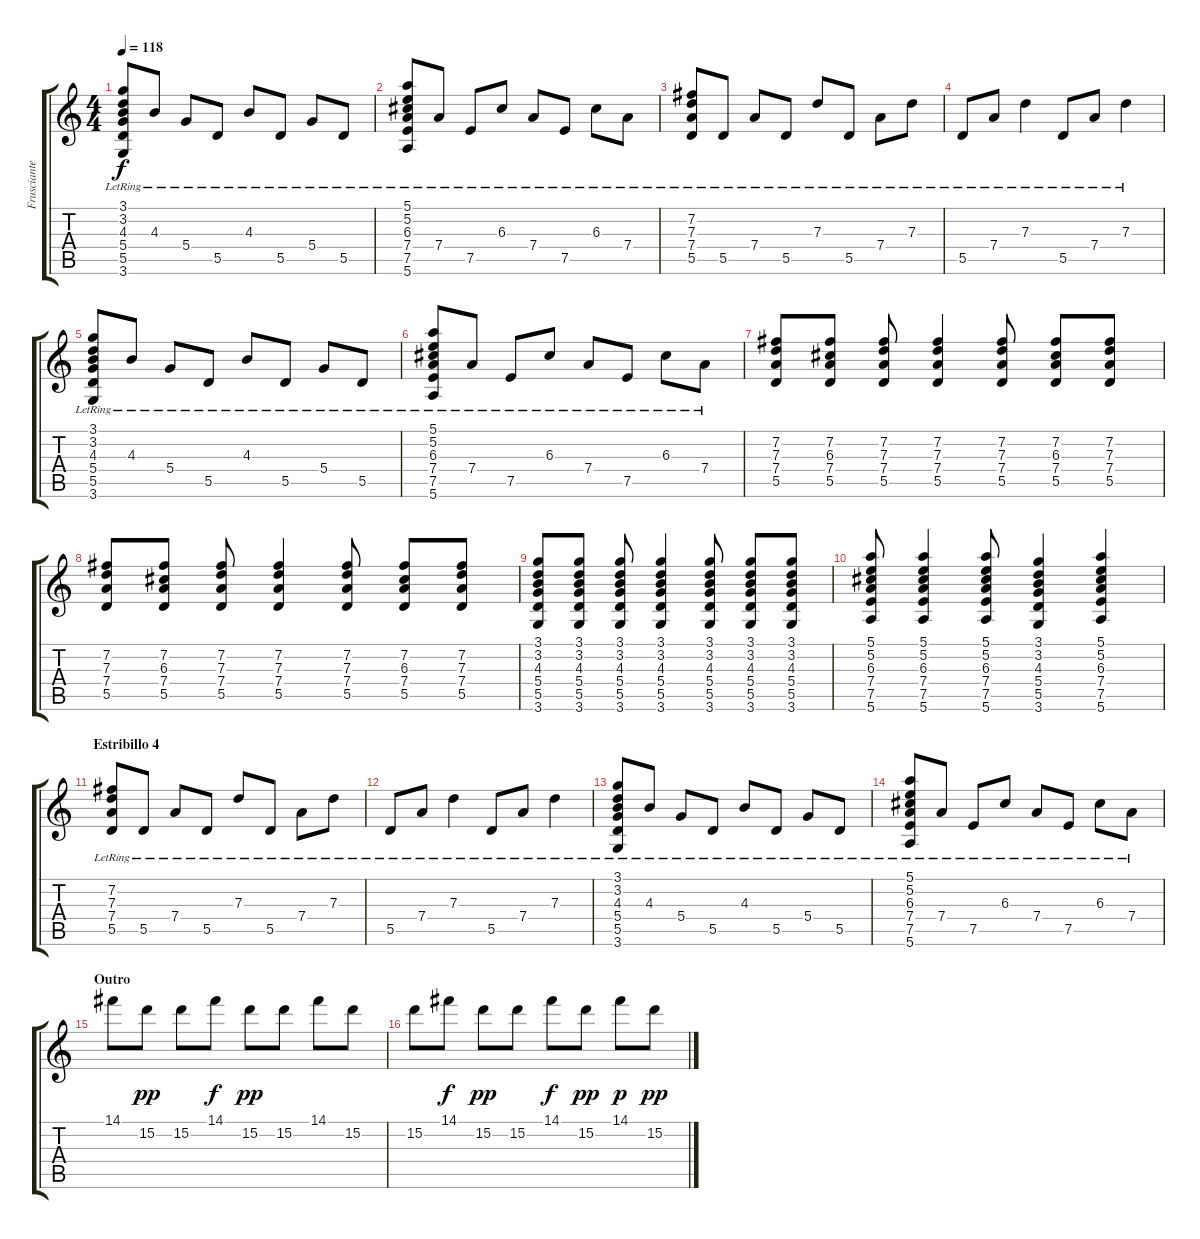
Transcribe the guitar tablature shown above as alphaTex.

\track ("Frusciante - Guitar" "Frusciante") {instrument electricguitarclean}
\staff {score tabs}
\tuning (E4 B3 G3 D3 A2 E2) {hide}
\ts (4 4)
\tempo 118
\clef g2
\ks c
(3.1{lr} 3.2{lr} 4.3{lr} 5.4{lr} 5.5{lr} 3.6{lr}).8{dy f} 4.3{lr}.8 5.4{lr}.8 5.5{lr}.8 4.3{lr}.8 5.5{lr}.8 5.4{lr}.8 5.5{lr}.8 |
(5.1{lr} 5.2{lr} 6.3{lr} 7.4{lr} 7.5{lr} 5.6{lr}).8 7.4{lr}.8 7.5{lr}.8 6.3{lr}.8 7.4{lr}.8 7.5{lr}.8 6.3{lr}.8 7.4{lr}.8 |
(7.2{lr} 7.3{lr} 7.4{lr} 5.5{lr}).8 5.5{lr}.8 7.4{lr}.8 5.5{lr}.8 7.3{lr}.8 5.5{lr}.8 7.4{lr}.8 7.3{lr}.8 |
5.5{lr}.8 7.4{lr}.8 7.3{lr}.4 5.5{lr}.8 7.4{lr}.8 7.3{lr}.4 |
(3.1{lr} 3.2{lr} 4.3{lr} 5.4{lr} 5.5{lr} 3.6{lr}).8 4.3{lr}.8 5.4{lr}.8 5.5{lr}.8 4.3{lr}.8 5.5{lr}.8 5.4{lr}.8 5.5{lr}.8 |
(5.1{lr} 5.2{lr} 6.3{lr} 7.4{lr} 7.5{lr} 5.6{lr}).8 7.4{lr}.8 7.5{lr}.8 6.3{lr}.8 7.4{lr}.8 7.5{lr}.8 6.3{lr}.8 7.4{lr}.8 |
(7.2 7.3 7.4 5.5).8{volume 9 instrument distortionguitar} (7.2 6.3 7.4 5.5).8 (7.2 7.3 7.4 5.5).8 (7.2 7.3 7.4 5.5).4 (7.2 7.3 7.4 5.5).8 (7.2 6.3 7.4 5.5).8 (7.2 7.3 7.4 5.5).8 |
(7.2 7.3 7.4 5.5).8 (7.2 6.3 7.4 5.5).8 (7.2 7.3 7.4 5.5).8 (7.2 7.3 7.4 5.5).4 (7.2 7.3 7.4 5.5).8 (7.2 6.3 7.4 5.5).8 (7.2 7.3 7.4 5.5).8 |
(3.1 3.2 4.3 5.4 5.5 3.6).8 (3.1 3.2 4.3 5.4 5.5 3.6).8 (3.1 3.2 4.3 5.4 5.5 3.6).8 (3.1 3.2 4.3 5.4 5.5 3.6).4 (3.1 3.2 4.3 5.4 5.5 3.6).8 (3.1 3.2 4.3 5.4 5.5 3.6).8 (3.1 3.2 4.3 5.4 5.5 3.6).8 |
(5.1 5.2 6.3 7.4 7.5 5.6).8 (5.1 5.2 6.3 7.4 7.5 5.6).4 (5.1 5.2 6.3 7.4 7.5 5.6).8 (3.1 3.2 4.3 5.4 5.5 3.6).4 (5.1 5.2 6.3 7.4 7.5 5.6).4 |
\section ("" "Estribillo 4")
(7.2{lr} 7.3{lr} 7.4{lr} 5.5{lr}).8{volume 16 instrument electricguitarclean} 5.5{lr}.8 7.4{lr}.8 5.5{lr}.8 7.3{lr}.8 5.5{lr}.8 7.4{lr}.8 7.3{lr}.8 |
5.5{lr}.8 7.4{lr}.8 7.3{lr}.4 5.5{lr}.8 7.4{lr}.8 7.3{lr}.4 |
(3.1{lr} 3.2{lr} 4.3{lr} 5.4{lr} 5.5{lr} 3.6{lr}).8 4.3{lr}.8 5.4{lr}.8 5.5{lr}.8 4.3{lr}.8 5.5{lr}.8 5.4{lr}.8 5.5{lr}.8 |
(5.1{lr} 5.2{lr} 6.3{lr} 7.4{lr} 7.5{lr} 5.6{lr}).8 7.4{lr}.8 7.5{lr}.8 6.3{lr}.8 7.4{lr}.8 7.5{lr}.8 6.3{lr}.8 7.4{lr}.8 |
\section ("" "Outro")
14.1.8 15.2.8{dy pp} 15.2.8 14.1.8{dy f} 15.2.8{dy pp} 15.2.8 14.1.8 15.2.8 |
15.2.8 14.1.8{dy f} 15.2.8{dy pp} 15.2.8 14.1.8{dy f} 15.2.8{dy pp} 14.1.8{dy p} 15.2.8{dy pp}
